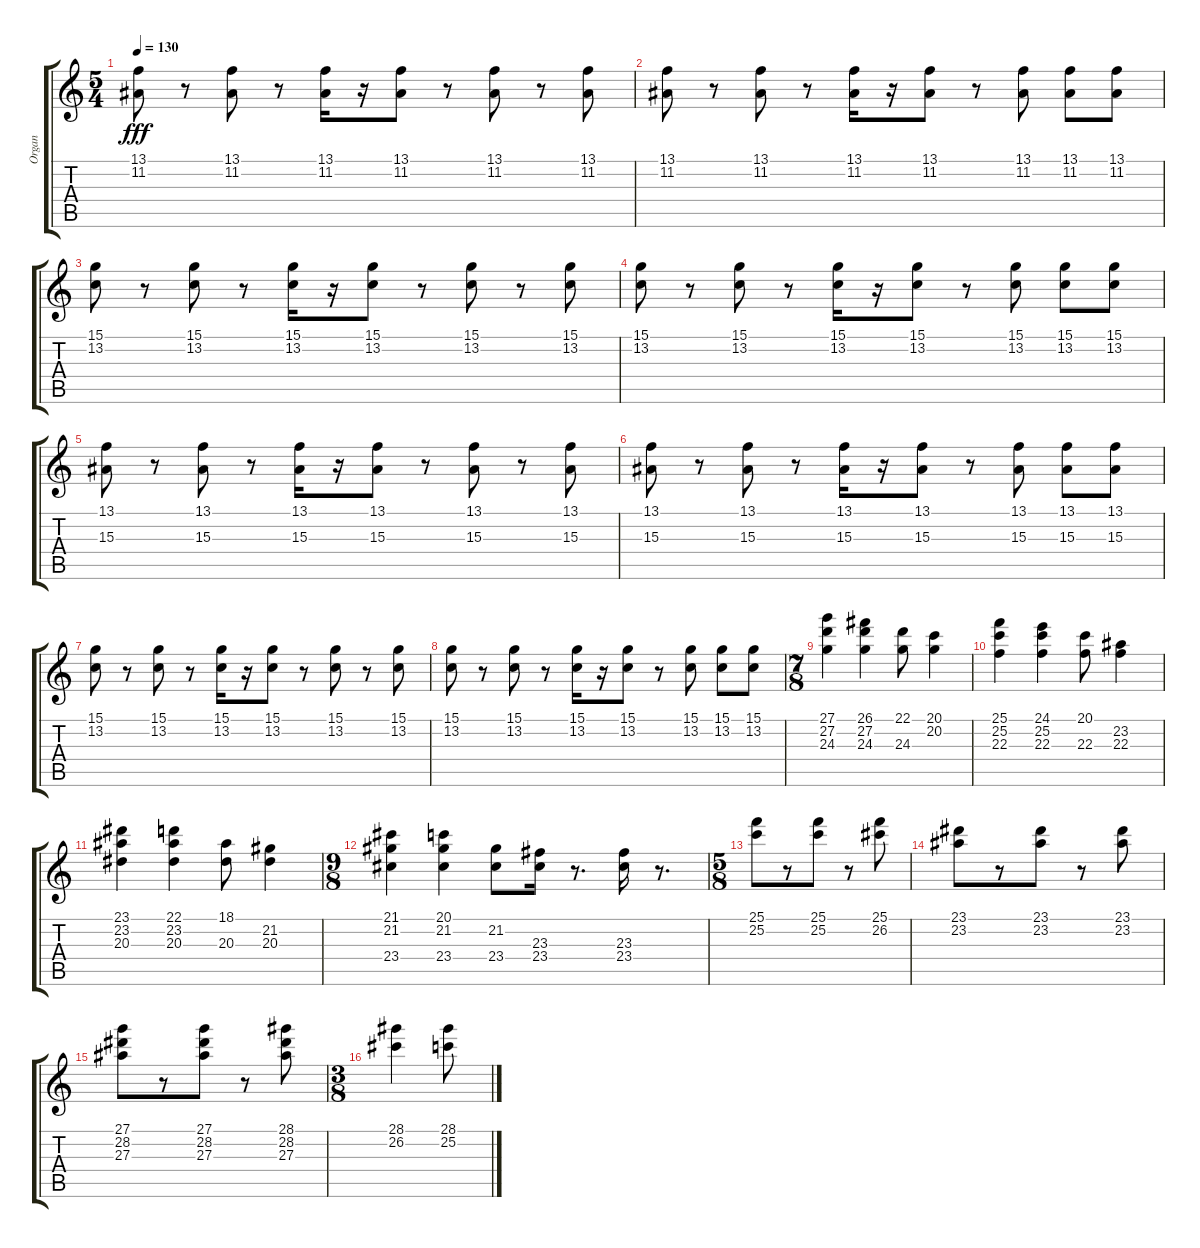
\track ("Organ" "Organ") {instrument rockorgan}
\staff {score tabs}
\tuning (E4 B3 G3 D3 A2 E2) {hide}
\ts (5 4)
\tempo 130
\clef g2
\ks c
(13.1 11.2).8{dy fff} r.8 (13.1 11.2).8 r.8 (13.1 11.2).16 r.16 (13.1 11.2).8 r.8 (13.1 11.2).8 r.8 (13.1 11.2).8 |
(13.1 11.2).8 r.8 (13.1 11.2).8 r.8 (13.1 11.2).16 r.16 (13.1 11.2).8 r.8 (13.1 11.2).8 (13.1 11.2).8 (13.1 11.2).8 |
(15.1 13.2).8 r.8 (15.1 13.2).8 r.8 (15.1 13.2).16 r.16 (15.1 13.2).8 r.8 (15.1 13.2).8 r.8 (15.1 13.2).8 |
(15.1 13.2).8 r.8 (15.1 13.2).8 r.8 (15.1 13.2).16 r.16 (15.1 13.2).8 r.8 (15.1 13.2).8 (15.1 13.2).8 (15.1 13.2).8 |
(13.1 15.3).8 r.8 (13.1 15.3).8 r.8 (13.1 15.3).16 r.16 (13.1 15.3).8 r.8 (13.1 15.3).8 r.8 (13.1 15.3).8 |
(13.1 15.3).8 r.8 (13.1 15.3).8 r.8 (13.1 15.3).16 r.16 (13.1 15.3).8 r.8 (13.1 15.3).8 (13.1 15.3).8 (13.1 15.3).8 |
(15.1 13.2).8 r.8 (15.1 13.2).8 r.8 (15.1 13.2).16 r.16 (15.1 13.2).8 r.8 (15.1 13.2).8 r.8 (15.1 13.2).8 |
(15.1 13.2).8 r.8 (15.1 13.2).8 r.8 (15.1 13.2).16 r.16 (15.1 13.2).8 r.8 (15.1 13.2).8 (15.1 13.2).8 (15.1 13.2).8 |
\ts (7 8)
(27.1 27.2 24.3).4 (26.1 27.2 24.3).4 (22.1 24.3).8 (20.1 20.2).4 |
(25.1 25.2 22.3).4 (24.1 25.2 22.3).4 (20.1 22.3).8 (23.2 22.3).4 |
(23.1 23.2 20.3).4 (22.1 23.2 20.3).4 (18.1 20.3).8 (21.2 20.3).4 |
\ts (9 8)
(21.1 21.2 23.4).4 (20.1 21.2 23.4).4 (21.2 23.4).8 (23.3 23.4).16 r.8{d} (23.3 23.4).16 r.8{d} |
\ts (5 8)
(25.1 25.2).8 r.8 (25.1 25.2).8 r.8 (25.1 26.2).8 |
(23.1 23.2).8 r.8 (23.1 23.2).8 r.8 (23.1 23.2).8 |
(27.1 28.2 27.3).8 r.8 (27.1 28.2 27.3).8 r.8 (28.1 28.2 27.3).8 |
\ts (3 8)
(28.1 26.2).4 (28.1 25.2).8
